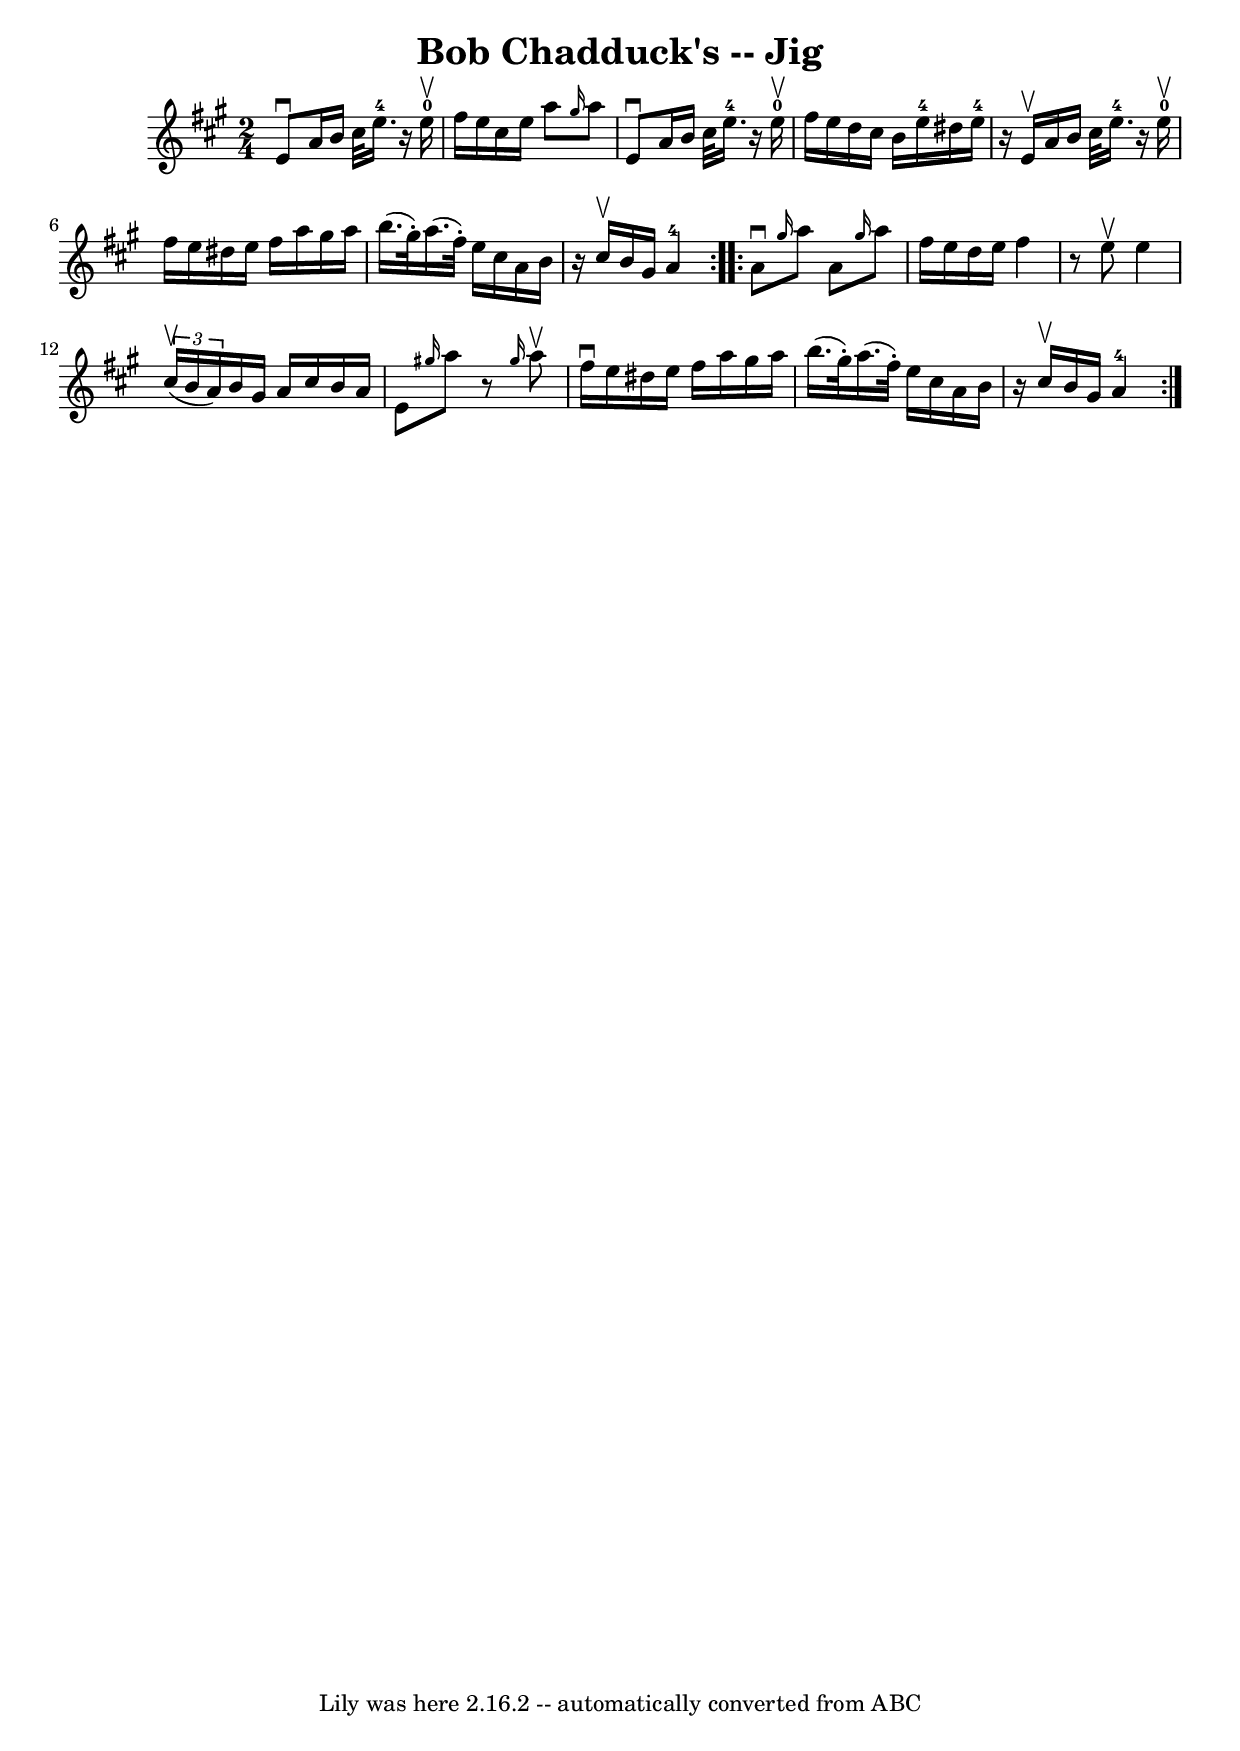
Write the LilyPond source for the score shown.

\version "2.16.2"
\include "Mammoth.ily"
\header {
  %% book = "Ryan's Mammoth Collection"
  crossRefNumber = "1"
  footnotes = "\\\\113 633"
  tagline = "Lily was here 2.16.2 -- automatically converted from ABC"
  title = "Bob Chadduck's -- Jig"

}
voicedefault =  {



  \repeat volta 2 {

    \time 2/4 
    \key a \major     e'8^\downbow a'16 b'16 cis''32 e''16.-4   r16 e''16-0^\upbow    |
    fis''16 e''16 cis''16    
    e''16 a''8  \grace { gis''16   		       } a''8     |
    e'8^\downbow a'16      b'16 cis''32 e''16.-4   r16 e''16-0^\upbow    |
         fis''16 e''16 d''16 cis''16 b'16 e''16-4 dis''16 e''16-4    |
    r16 e'16^\upbow a'16 b'16 cis''32 e''16.-4        r16 e''16-0^\upbow    |
    fis''16 e''16 dis''16 e''16         fis''16 a''16 gis''16 a''16     |
    b''16. (gis''32-.)        a''16. (fis''32-.) e''16 cis''16 a'16 b'16     |
    r16 
    cis''16^\upbow b'16 gis'16 a'4-4   
  }     
  \repeat volta 2 {
    a'8^\downbow \grace { gis''16  
		     } a''8 a'8  \grace { gis''16   					} a''8     |
    fis''16 e''16 d''16 e''16 fis''4    |
    r8 e''8^\upbow e''4    |
    \times 2/3 { cis''16^\upbow(b'16 a'16) 
 	       } b'16 gis'16 a'16 cis''16 b'16 a'16     |
    e'8  
    \grace { gis''!16  
	   } a''8    r8 \grace { gis''16   			       } a''8^\upbow     |
    fis''16^\downbow e''16 dis''16 e''16 fis''16 a''16         gis''16 a''16     |
    b''16. (gis''32-.) a''16. (fis''32-.) e''16 cis''16 a'16 b'16    |
    r16 cis''16^\upbow   
    b'16 gis'16 a'4-4   
  }   

}

\score{
  <<

    \context Staff="default"
    {
      \voicedefault 
      
    }

  >>
  \layout {
    
  }
  \midi {
  }

}
